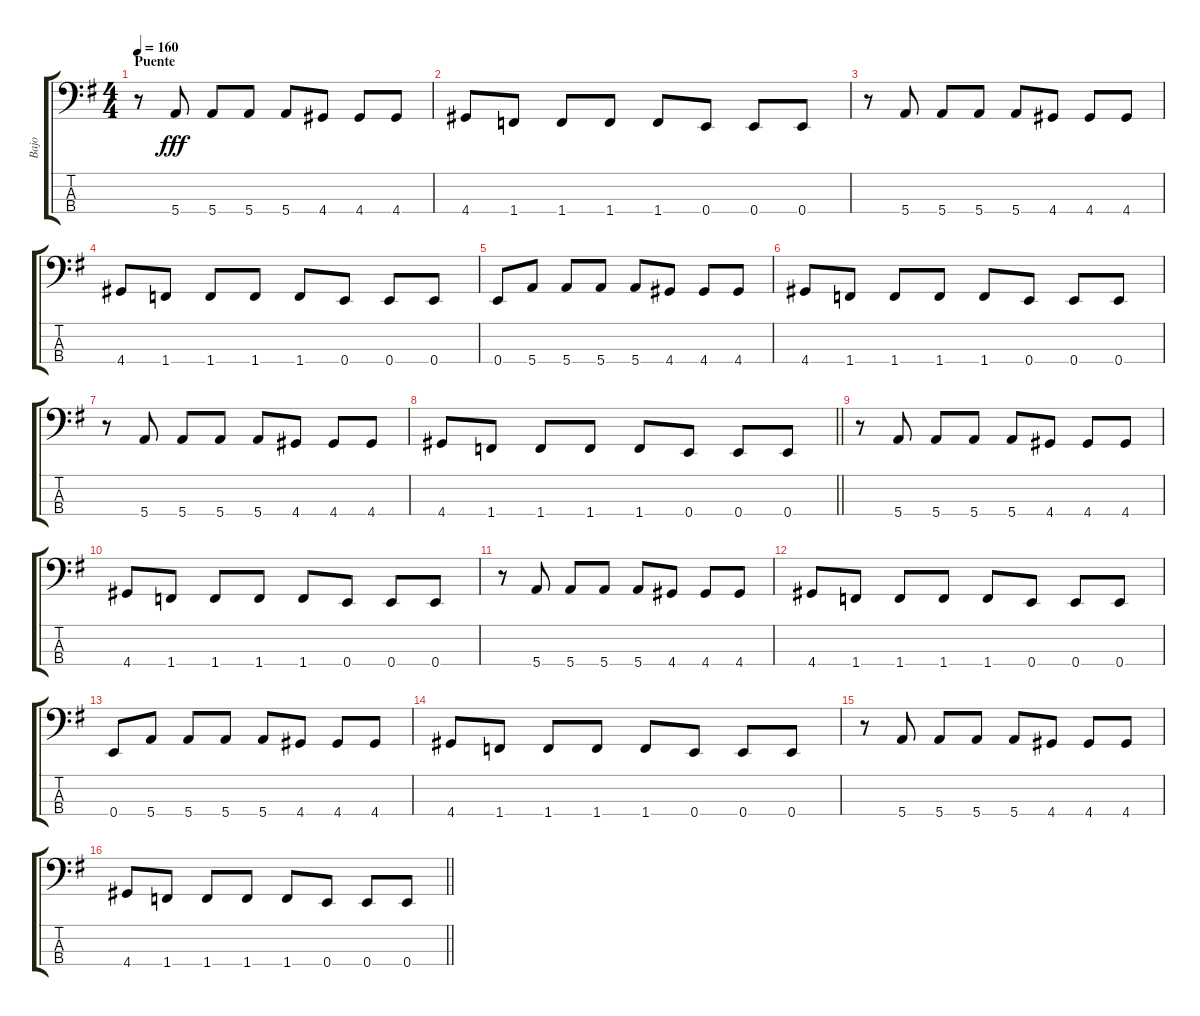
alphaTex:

\track ("Bajo" "Bajo") {instrument electricbassfinger}
\staff {score tabs}
\tuning (G2 D2 A1 E1) {hide}
\ts (4 4)
\section ("" "Puente")
\tempo 160
\clef f4
\ks g
r.8{dy f} 5.4.8{dy fff} 5.4.8 5.4.8 5.4.8 4.4.8 4.4.8 4.4.8 |
4.4.8 1.4.8 1.4.8 1.4.8 1.4.8 0.4.8 0.4.8 0.4.8 |
r.8 5.4.8 5.4.8 5.4.8 5.4.8 4.4.8 4.4.8 4.4.8 |
4.4.8 1.4.8 1.4.8 1.4.8 1.4.8 0.4.8 0.4.8 0.4.8 |
0.4.8 5.4.8 5.4.8 5.4.8 5.4.8 4.4.8 4.4.8 4.4.8 |
4.4.8 1.4.8 1.4.8 1.4.8 1.4.8 0.4.8 0.4.8 0.4.8 |
r.8 5.4.8 5.4.8 5.4.8 5.4.8 4.4.8 4.4.8 4.4.8 |
\barLineRight lightlight
4.4.8 1.4.8 1.4.8 1.4.8 1.4.8 0.4.8 0.4.8 0.4.8 |
\section ("" "")
r.8 5.4.8 5.4.8 5.4.8 5.4.8 4.4.8 4.4.8 4.4.8 |
4.4.8 1.4.8 1.4.8 1.4.8 1.4.8 0.4.8 0.4.8 0.4.8 |
r.8 5.4.8 5.4.8 5.4.8 5.4.8 4.4.8 4.4.8 4.4.8 |
4.4.8 1.4.8 1.4.8 1.4.8 1.4.8 0.4.8 0.4.8 0.4.8 |
0.4.8 5.4.8 5.4.8 5.4.8 5.4.8 4.4.8 4.4.8 4.4.8 |
4.4.8 1.4.8 1.4.8 1.4.8 1.4.8 0.4.8 0.4.8 0.4.8 |
r.8 5.4.8 5.4.8 5.4.8 5.4.8 4.4.8 4.4.8 4.4.8 |
\barLineRight lightlight
4.4.8 1.4.8 1.4.8 1.4.8 1.4.8 0.4.8 0.4.8 0.4.8
